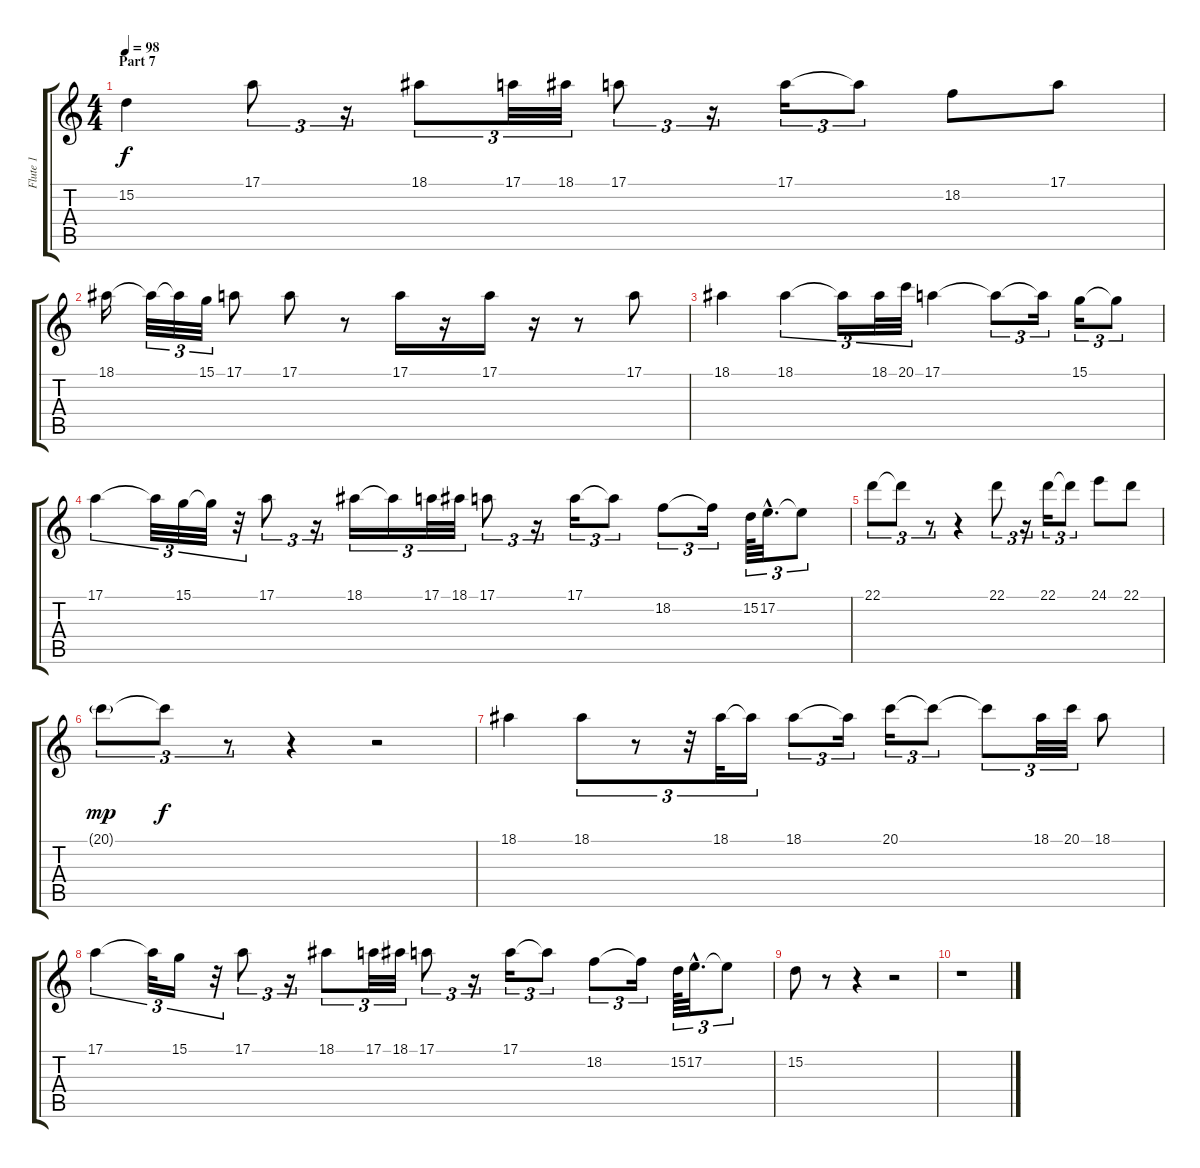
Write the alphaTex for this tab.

\track ("Flute 1" "Flute 1") {instrument panflute}
\staff {score tabs}
\tuning (E4 B3 G3 D3 A2 E2) {hide}
\ts (4 4)
\section ("" "Part 7")
\tempo 98
\clef g2
\ks c
15.2.4{dy f} 17.1.8{tu (3 2)} r.16{tu (3 2)} 18.1.8{tu (3 2)} 17.1.32{tu (3 2)} 18.1.32{tu (3 2)} 17.1.8{tu (3 2)} r.16{tu (3 2)} 17.1.16{tu (3 2)} 17.1{t}.8{tu (3 2)} 18.2.8 17.1.8 |
18.1.16 18.1{t}.32{tu (3 2)} 18.1{t}.32{tu (3 2)} 15.1.32{tu (3 2)} 17.1.8 17.1.8 r.8 17.1.16 r.16 17.1.16 r.16 r.8 17.1.8 |
18.1.4 18.1.4{tu (3 2)} 18.1{t}.16{tu (3 2)} 18.1.32{tu (3 2)} 20.1.32{tu (3 2)} 17.1.4 17.1{t}.8{tu (3 2)} 17.1{t}.16{tu (3 2)} 15.1.16{tu (3 2)} 15.1{t}.8{tu (3 2)} |
17.1.4{tu (3 2)} 17.1{t}.32{tu (3 2)} 15.1.32{tu (3 2)} 15.1{t}.32{tu (3 2)} r.32{tu (3 2)} 17.1.8{tu (3 2)} r.16{tu (3 2)} 18.1.16{tu (3 2)} 18.1{t}.16{tu (3 2)} 17.1.32{tu (3 2)} 18.1.32{tu (3 2)} 17.1.8{tu (3 2)} r.16{tu (3 2)} 17.1.16{tu (3 2)} 17.1{t}.8{tu (3 2)} 18.2.8{tu (3 2)} 18.2{t}.16{tu (3 2)} 15.2.64{tu (3 2)} 17.2{hac}.32{d tu (3 2)} 17.2{t}.8{tu (3 2)} |
22.1.8{tu (3 2)} 22.1{t}.8{tu (3 2)} r.8{tu (3 2)} r.4 22.1.8{tu (3 2)} r.16{tu (3 2)} 22.1.16{tu (3 2)} 22.1{t}.8{tu (3 2)} 24.1.8 22.1.8 |
20.1{g}.8{tu (3 2) dy mp} 20.1{t}.8{tu (3 2) dy f} r.8{tu (3 2)} r.4 r.2 |
18.1.4 18.1.8{tu (3 2)} r.8{tu (3 2)} r.32{tu (3 2)} 18.1.32{tu (3 2)} 18.1{t}.16{tu (3 2)} 18.1.8{tu (3 2)} 18.1{t}.16{tu (3 2)} 20.1.16{tu (3 2)} 20.1{t}.8{tu (3 2)} 20.1{t}.8{tu (3 2)} 18.1.32{tu (3 2)} 20.1.32{tu (3 2)} 18.1.8 |
17.1.4{tu (3 2)} 17.1{t}.32{tu (3 2)} 15.1.16{tu (3 2)} r.32{tu (3 2)} 17.1.8{tu (3 2)} r.16{tu (3 2)} 18.1.8{tu (3 2)} 17.1.32{tu (3 2)} 18.1.32{tu (3 2)} 17.1.8{tu (3 2)} r.16{tu (3 2)} 17.1.16{tu (3 2)} 17.1{t}.8{tu (3 2)} 18.2.8{tu (3 2)} 18.2{t}.16{tu (3 2)} 15.2.64{tu (3 2)} 17.2{hac}.32{d tu (3 2)} 17.2{t}.8{tu (3 2)} |
15.2.8 r.8 r.4 r.2 |
r.1
